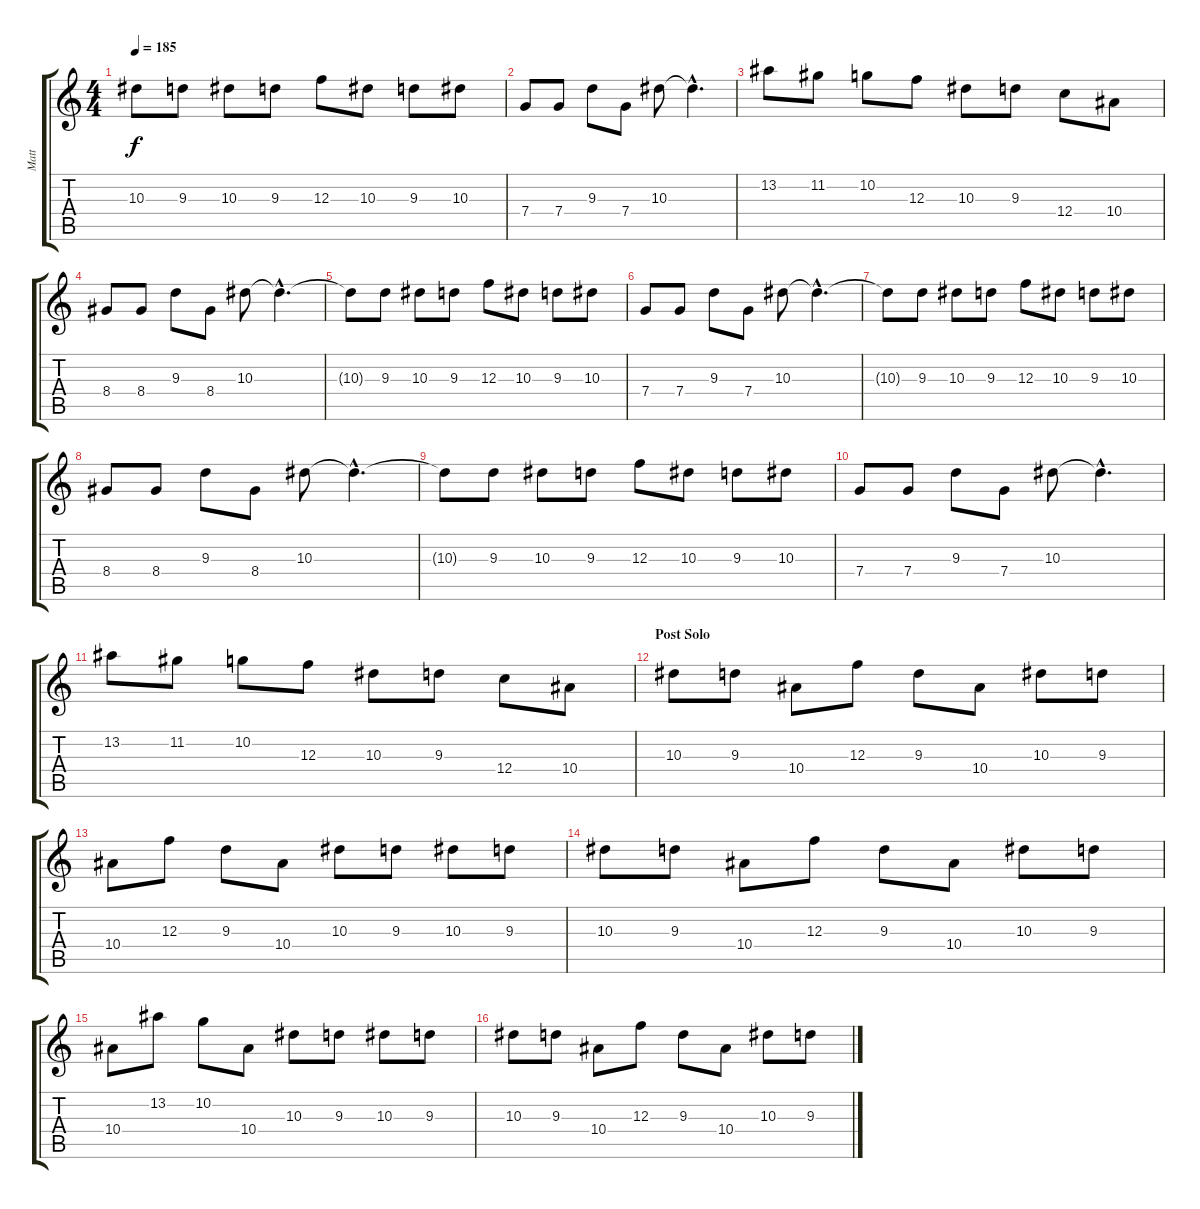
\track ("Matt" "Matt") {instrument distortionguitar}
\staff {score tabs}
\tuning (D4 A3 F3 C3 G2 C2) {hide}
\ts (4 4)
\tempo 185
\clef g2
\ks c
10.3{t}.8{dy f} 9.3.8 10.3.8 9.3.8 12.3.8 10.3.8 9.3.8 10.3.8 |
7.4.8 7.4.8 9.3.8 7.4.8 10.3.8 10.3{hac t}.4{d} |
13.2.8 11.2.8 10.2.8 12.3.8 10.3.8 9.3.8 12.4.8 10.4.8 |
8.4.8 8.4.8 9.3.8 8.4.8 10.3.8 10.3{hac t}.4{d} |
10.3{t}.8 9.3.8 10.3.8 9.3.8 12.3.8 10.3.8 9.3.8 10.3.8 |
7.4.8 7.4.8 9.3.8 7.4.8 10.3.8 10.3{hac t}.4{d} |
10.3{t}.8 9.3.8 10.3.8 9.3.8 12.3.8 10.3.8 9.3.8 10.3.8 |
8.4.8 8.4.8 9.3.8 8.4.8 10.3.8 10.3{hac t}.4{d} |
10.3{t}.8 9.3.8 10.3.8 9.3.8 12.3.8 10.3.8 9.3.8 10.3.8 |
7.4.8 7.4.8 9.3.8 7.4.8 10.3.8 10.3{hac t}.4{d} |
13.2.8 11.2.8 10.2.8 12.3.8 10.3.8 9.3.8 12.4.8 10.4.8 |
\section ("" "Post Solo")
10.3.8 9.3.8 10.4.8 12.3.8 9.3.8 10.4.8 10.3.8 9.3.8 |
10.4.8 12.3.8 9.3.8 10.4.8 10.3.8 9.3.8 10.3.8 9.3.8 |
10.3.8 9.3.8 10.4.8 12.3.8 9.3.8 10.4.8 10.3.8 9.3.8 |
10.4.8 13.2.8 10.2.8 10.4.8 10.3.8 9.3.8 10.3.8 9.3.8 |
10.3.8 9.3.8 10.4.8 12.3.8 9.3.8 10.4.8 10.3.8 9.3.8
